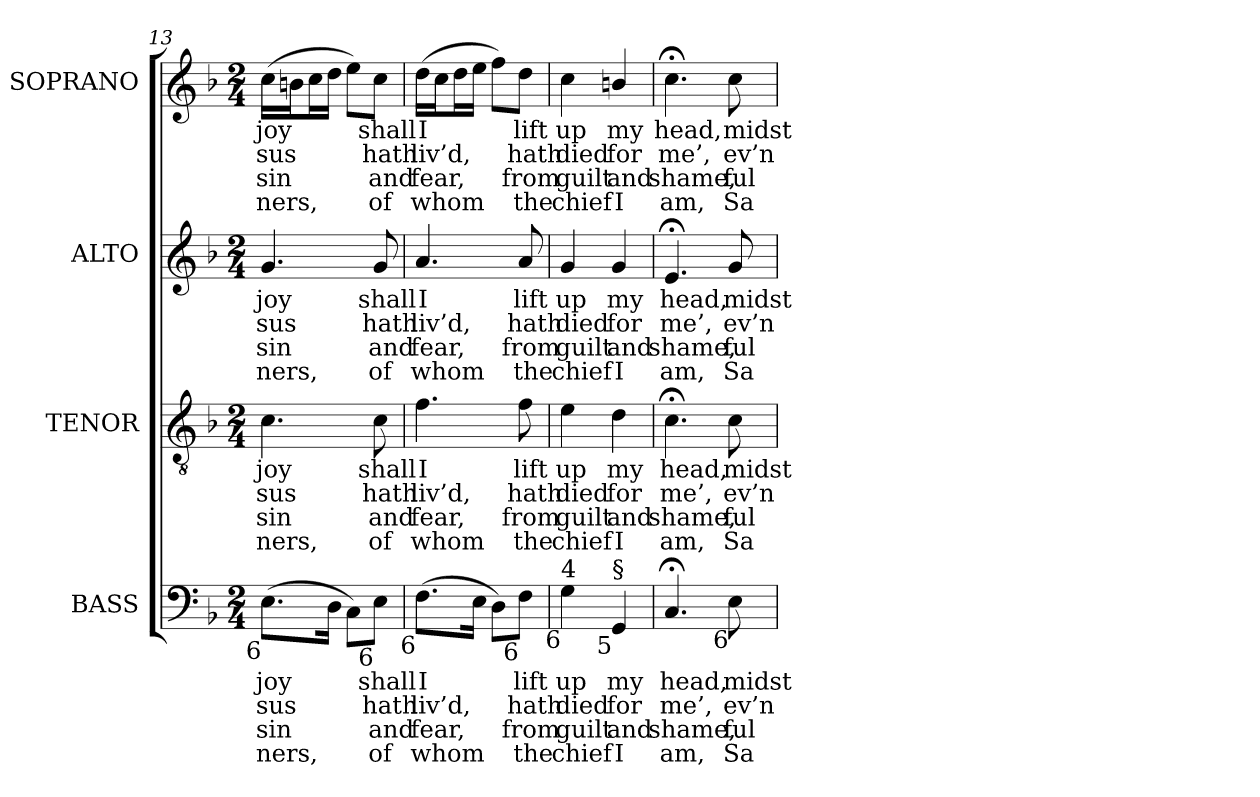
**kern	**text	**text	**text	**text	**kern	**text	**text	**text	**text	**kern	**text	**text	**text	**text	**kern	**text	**text	**text	**text
*part4	*part4	*part4	*part4	*part4	*part3	*part3	*part3	*part3	*part3	*part2	*part2	*part2	*part2	*part2	*part1	*part1	*part1	*part1	*part1
*staff4	*staff4	*staff4	*staff4	*staff4	*staff3	*staff3	*staff3	*staff3	*staff3	*staff2	*staff2	*staff2	*staff2	*staff2	*staff1	*staff1	*staff1	*staff1	*staff1
*I"BASS	*	*	*	*	*I"TENOR	*	*	*	*	*I"ALTO	*	*	*	*	*I"SOPRANO	*	*	*	*
*I'B.	*	*	*	*	*I'T.	*	*	*	*	*I'A.	*	*	*	*	*I'S.	*	*	*	*
*clefF4	*	*	*	*	*clefGv2	*	*	*	*	*clefG2	*	*	*	*	*clefG2	*	*	*	*
*	*	*	*	*	*ITrd7c12	*	*	*	*	*	*	*	*	*	*	*	*	*	*
*k[b-]	*	*	*	*	*k[b-]	*	*	*	*	*k[b-]	*	*	*	*	*k[b-]	*	*	*	*
*F:	*	*	*	*	*F:	*	*	*	*	*F:	*	*	*	*	*F:	*	*	*	*
*M2/4	*	*	*	*	*M2/4	*	*	*	*	*M2/4	*	*	*	*	*M2/4	*	*	*	*
=13	=13	=13	=13	=13	=13	=13	=13	=13	=13	=13	=13	=13	=13	=13	=13	=13	=13	=13	=13
!	!LO:LY:b:color=#000000	!LO:LY:b:color=#000000	!LO:LY:b:color=#000000	!LO:LY:b:color=#000000	!	!	!	!	!	!	!	!	!	!	!	!	!	!	!
!	!	!	!	!	!	!LO:LY:b:color=#000000	!LO:LY:b:color=#000000	!LO:LY:b:color=#000000	!LO:LY:b:color=#000000	!	!	!	!	!	!	!	!	!	!
!	!	!	!	!	!	!	!	!	!	!	!LO:LY:b:color=#000000	!LO:LY:b:color=#000000	!LO:LY:b:color=#000000	!LO:LY:b:color=#000000	!	!	!	!	!
!LO:TX:b:rj:t=6	!	!	!	!	!	!	!	!	!	!	!	!	!	!	!	!	!	!	!
!	!	!	!	!	!	!	!	!	!	!	!	!	!	!	!	!LO:LY:b:color=#000000	!LO:LY:b:color=#000000	!LO:LY:b:color=#000000	!LO:LY:b:color=#000000
(8.Ei\L	joy	-sus	-sin	ners,	4.Ci\	joy	-sus	-sin	ners,	4.gi/	joy	-sus	-sin	ners,	(16cci\LL	joy	-sus	-sin	ners,
.	.	.	.	.	.	.	.	.	.	.	.	.	.	.	16bni\J	.	.	.	.
.	.	.	.	.	.	.	.	.	.	.	.	.	.	.	16cci\L	.	.	.	.
16Di\Jk	.	.	.	.	.	.	.	.	.	.	.	.	.	.	16ddi\JJ	.	.	.	.
8Ci\L)	.	.	.	.	.	.	.	.	.	.	.	.	.	.	8eei\L)	.	.	.	.
!	!LO:LY:b:color=#000000	!LO:LY:b:color=#000000	!LO:LY:b:color=#000000	!LO:LY:b:color=#000000	!	!	!	!	!	!	!	!	!	!	!	!	!	!	!
!	!	!	!	!	!	!LO:LY:b:color=#000000	!LO:LY:b:color=#000000	!LO:LY:b:color=#000000	!LO:LY:b:color=#000000	!	!	!	!	!	!	!	!	!	!
!	!	!	!	!	!	!	!	!	!	!	!LO:LY:b:color=#000000	!LO:LY:b:color=#000000	!LO:LY:b:color=#000000	!LO:LY:b:color=#000000	!	!	!	!	!
!LO:TX:b:rj:t=6	!	!	!	!	!	!	!	!	!	!	!	!	!	!	!	!	!	!	!
!	!	!	!	!	!	!	!	!	!	!	!	!	!	!	!	!LO:LY:b:color=#000000	!LO:LY:b:color=#000000	!LO:LY:b:color=#000000	!LO:LY:b:color=#000000
8Ei\J	shall	hath	and	of	8Ci\	shall	hath	and	of	8gi/	shall	hath	and	of	8cci\J	shall	hath	and	of
=14	=14	=14	=14	=14	=14	=14	=14	=14	=14	=14	=14	=14	=14	=14	=14	=14	=14	=14	=14
!	!LO:LY:b:color=#000000	!LO:LY:b:color=#000000	!LO:LY:b:color=#000000	!LO:LY:b:color=#000000	!	!	!	!	!	!	!	!	!	!	!	!	!	!	!
!	!	!	!	!	!	!LO:LY:b:color=#000000	!LO:LY:b:color=#000000	!LO:LY:b:color=#000000	!LO:LY:b:color=#000000	!	!	!	!	!	!	!	!	!	!
!	!	!	!	!	!	!	!	!	!	!	!LO:LY:b:color=#000000	!LO:LY:b:color=#000000	!LO:LY:b:color=#000000	!LO:LY:b:color=#000000	!	!	!	!	!
!LO:TX:b:rj:t=6	!	!	!	!	!	!	!	!	!	!	!	!	!	!	!	!	!	!	!
!	!	!	!	!	!	!	!	!	!	!	!	!	!	!	!	!LO:LY:b:color=#000000	!LO:LY:b:color=#000000	!LO:LY:b:color=#000000	!LO:LY:b:color=#000000
(8.Fi\L	I	liv’d,	fear,	whom	4.Fi\	I	liv’d,	fear,	whom	4.ai/	I	liv’d,	fear,	whom	(16ddi\LL	I	liv’d,	fear,	whom
.	.	.	.	.	.	.	.	.	.	.	.	.	.	.	16cci\J	.	.	.	.
.	.	.	.	.	.	.	.	.	.	.	.	.	.	.	16ddi\L	.	.	.	.
16Ei\Jk	.	.	.	.	.	.	.	.	.	.	.	.	.	.	16eei\JJ	.	.	.	.
8Di\L)	.	.	.	.	.	.	.	.	.	.	.	.	.	.	8ffi\L)	.	.	.	.
!	!LO:LY:b:color=#000000	!LO:LY:b:color=#000000	!LO:LY:b:color=#000000	!LO:LY:b:color=#000000	!	!	!	!	!	!	!	!	!	!	!	!	!	!	!
!	!	!	!	!	!	!LO:LY:b:color=#000000	!LO:LY:b:color=#000000	!LO:LY:b:color=#000000	!LO:LY:b:color=#000000	!	!	!	!	!	!	!	!	!	!
!	!	!	!	!	!	!	!	!	!	!	!LO:LY:b:color=#000000	!LO:LY:b:color=#000000	!LO:LY:b:color=#000000	!LO:LY:b:color=#000000	!	!	!	!	!
!LO:TX:b:rj:t=6	!	!	!	!	!	!	!	!	!	!	!	!	!	!	!	!	!	!	!
!	!	!	!	!	!	!	!	!	!	!	!	!	!	!	!	!LO:LY:b:color=#000000	!LO:LY:b:color=#000000	!LO:LY:b:color=#000000	!LO:LY:b:color=#000000
8Fi\J	lift	hath	from	the	8Fi\	lift	hath	from	the	8ai/	lift	hath	from	the	8ddi\J	lift	hath	from	the
=15	=15	=15	=15	=15	=15	=15	=15	=15	=15	=15	=15	=15	=15	=15	=15	=15	=15	=15	=15
!	!LO:LY:b:color=#000000	!LO:LY:b:color=#000000	!LO:LY:b:color=#000000	!LO:LY:b:color=#000000	!	!	!	!	!	!	!	!	!	!	!	!	!	!	!
!	!	!	!	!	!	!LO:LY:b:color=#000000	!LO:LY:b:color=#000000	!LO:LY:b:color=#000000	!LO:LY:b:color=#000000	!	!	!	!	!	!	!	!	!	!
!	!	!	!	!	!	!	!	!	!	!	!LO:LY:b:color=#000000	!LO:LY:b:color=#000000	!LO:LY:b:color=#000000	!LO:LY:b:color=#000000	!	!	!	!	!
!LO:TX:b:rj:t=6	!	!	!	!	!	!	!	!	!	!	!	!	!	!	!	!	!	!	!
!LO:TX:t=4	!	!	!	!	!	!	!	!	!	!	!	!	!	!	!	!	!	!	!
!	!	!	!	!	!	!	!	!	!	!	!	!	!	!	!	!LO:LY:b:color=#000000	!LO:LY:b:color=#000000	!LO:LY:b:color=#000000	!LO:LY:b:color=#000000
4Gi\	up	died	guilt	chief	4Ei\	up	died	guilt	chief	4gi/	up	died	guilt	chief	4cci\	up	died	guilt	chief
!	!LO:LY:b:color=#000000	!LO:LY:b:color=#000000	!LO:LY:b:color=#000000	!LO:LY:b:color=#000000	!	!	!	!	!	!	!	!	!	!	!	!	!	!	!
!	!	!	!	!	!	!LO:LY:b:color=#000000	!LO:LY:b:color=#000000	!LO:LY:b:color=#000000	!LO:LY:b:color=#000000	!	!	!	!	!	!	!	!	!	!
!	!	!	!	!	!	!	!	!	!	!	!LO:LY:b:color=#000000	!LO:LY:b:color=#000000	!LO:LY:b:color=#000000	!LO:LY:b:color=#000000	!	!	!	!	!
!LO:TX:b:rj:t=5	!	!	!	!	!	!	!	!	!	!	!	!	!	!	!	!	!	!	!
!LO:TX:t=§	!	!	!	!	!	!	!	!	!	!	!	!	!	!	!	!	!	!	!
!	!	!	!	!	!	!	!	!	!	!	!	!	!	!	!	!LO:LY:b:color=#000000	!LO:LY:b:color=#000000	!LO:LY:b:color=#000000	!LO:LY:b:color=#000000
4GGi/	my	for	and	I	4Di\	my	for	and	I	4gi/	my	for	and	I	4bni/	my	for	and	I
=16	=16	=16	=16	=16	=16	=16	=16	=16	=16	=16	=16	=16	=16	=16	=16	=16	=16	=16	=16
!	!LO:LY:b:color=#000000	!LO:LY:b:color=#000000	!LO:LY:b:color=#000000	!LO:LY:b:color=#000000	!	!	!	!	!	!	!	!	!	!	!	!	!	!	!
!	!	!	!	!	!	!LO:LY:b:color=#000000	!LO:LY:b:color=#000000	!LO:LY:b:color=#000000	!LO:LY:b:color=#000000	!	!	!	!	!	!	!	!	!	!
!	!	!	!	!	!	!	!	!	!	!	!LO:LY:b:color=#000000	!LO:LY:b:color=#000000	!LO:LY:b:color=#000000	!LO:LY:b:color=#000000	!	!	!	!	!
!	!	!	!	!	!	!	!	!	!	!	!	!	!	!	!	!LO:LY:b:color=#000000	!LO:LY:b:color=#000000	!LO:LY:b:color=#000000	!LO:LY:b:color=#000000
4.C;i/	head,	me’,	shame,	am,	4.C;i\	head,	me’,	shame,	am,	4.e;i/	head,	me’,	shame,	am,	4.cc;i\	head,	me’,	shame,	am,
!	!LO:LY:b:color=#000000	!LO:LY:b:color=#000000	!LO:LY:b:color=#000000	!LO:LY:b:color=#000000	!	!	!	!	!	!	!	!	!	!	!	!	!	!	!
!	!	!	!	!	!	!LO:LY:b:color=#000000	!LO:LY:b:color=#000000	!LO:LY:b:color=#000000	!LO:LY:b:color=#000000	!	!	!	!	!	!	!	!	!	!
!	!	!	!	!	!	!	!	!	!	!	!LO:LY:b:color=#000000	!LO:LY:b:color=#000000	!LO:LY:b:color=#000000	!LO:LY:b:color=#000000	!	!	!	!	!
!LO:TX:b:rj:t=6	!	!	!	!	!	!	!	!	!	!	!	!	!	!	!	!	!	!	!
!	!	!	!	!	!	!	!	!	!	!	!	!	!	!	!	!LO:LY:b:color=#000000	!LO:LY:b:color=#000000	!LO:LY:b:color=#000000	!LO:LY:b:color=#000000
8Ei\	midst	ev’n	ful-	-Sa-	8Ci\	midst	ev’n	ful-	-Sa-	8gi/	midst	ev’n	ful-	-Sa-	8cci\	midst	ev’n	ful-	-Sa-
=	=	=	=	=	=	=	=	=	=	=	=	=	=	=	=	=	=	=	=
*-	*-	*-	*-	*-	*-	*-	*-	*-	*-	*-	*-	*-	*-	*-	*-	*-	*-	*-	*-
